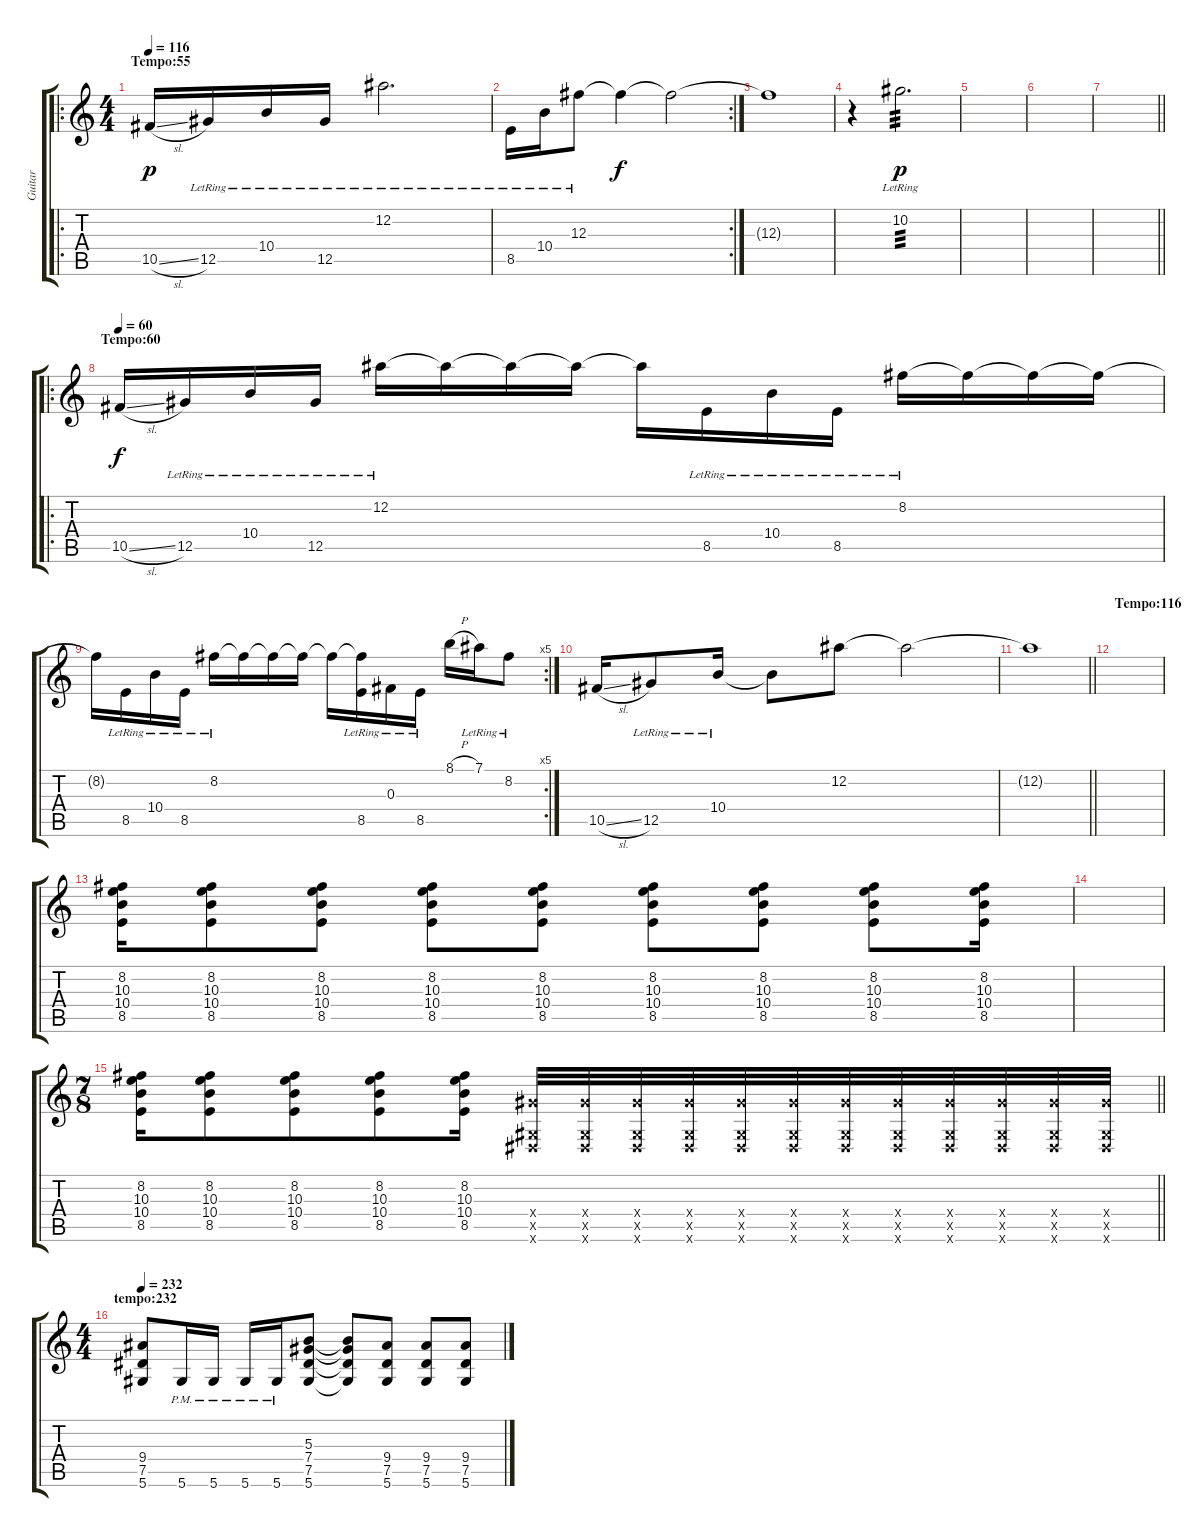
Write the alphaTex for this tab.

\track ("Guitar" "Guitar") {instrument distortionguitar}
\staff {score tabs}
\tuning (Eb4 Bb3 Gb3 Db3 Ab2 Eb2) {hide}
\ro
\ts (4 4)
\section ("" "Tempo:55")
\tempo 116
\tempo 55
\tempo 116
\clef g2
\ks c
10.5{sl}.16{dy p instrument pad2warm} 12.5{lr}.16 10.4{lr}.16 12.5{lr}.16 12.2{lr}.2{d} |
\rc 2
8.5{lr}.16 10.4{lr}.16 12.3{lr}.8 12.3{t}.4{dy f} 12.3{t}.2 |
12.3{t}.1{volume 0} |
r.4 10.2{lr}.2{d tp 3 dy p instrument electricguitarclean} |
|
|
\barLineRight lightlight
|
\ro
\section ("" "Tempo:60")
\tempo 60
10.5{sl}.16{dy f volume 13 instrument electricguitarjazz} 12.5{lr}.16 10.4{lr}.16 12.5{lr}.16 12.2{lr}.16 12.2{t}.16 12.2{t}.16 12.2{t}.16 12.2{t}.16 8.5{lr}.16 10.4{lr}.16 8.5{lr}.16 8.2{lr}.16 8.2{t}.16 8.2{t}.16 8.2{t}.16 |
\rc 5
8.2{t}.16 8.5{lr}.16 10.4{lr}.16 8.5{lr}.16 8.2{lr}.16 8.2{t}.16 8.2{t}.16 8.2{t}.16 8.2{t}.16 (8.2{t} 8.5{lr}).16 0.3{lr}.16 8.5{lr}.16 8.1{h}.16 7.1{lr}.16 8.2{lr}.8 |
10.5{sl}.16 12.5{lr}.8 10.4{lr}.16 10.4{t}.8 12.2.8 12.2{t}.2 |
\barLineRight lightlight
12.2{t}.1 |
\section ("" "Tempo:116")
|
(8.2 10.3 10.4 8.5).16 (8.2 10.3 10.4 8.5).8 (8.2 10.3 10.4 8.5).8 (8.2 10.3 10.4 8.5).8 (8.2 10.3 10.4 8.5).8 (8.2 10.3 10.4 8.5).8 (8.2 10.3 10.4 8.5).8 (8.2 10.3 10.4 8.5).8 (8.2 10.3 10.4 8.5).16 |
|
\ts (7 8)
\barLineRight lightlight
(8.2 10.3 10.4 8.5).16 (8.2 10.3 10.4 8.5).8 (8.2 10.3 10.4 8.5).8 (8.2 10.3 10.4 8.5).8 (8.2 10.3 10.4 8.5).16 (7.4{x} 0.5{x} 0.6{x}).32 (7.4{x} 0.5{x} 0.6{x}).32 (7.4{x} 0.5{x} 0.6{x}).32 (7.4{x} 0.5{x} 0.6{x}).32 (7.4{x} 0.5{x} 0.6{x}).32 (7.4{x} 0.5{x} 0.6{x}).32 (7.4{x} 0.5{x} 0.6{x}).32 (7.4{x} 0.5{x} 0.6{x}).32 (7.4{x} 0.5{x} 0.6{x}).32 (7.4{x} 0.5{x} 0.6{x}).32 (7.4{x} 0.5{x} 0.6{x}).32 (7.4{x} 0.5{x} 0.6{x}).32 |
\ts (4 4)
\section ("" "tempo:232")
\tempo 232
(9.4 7.5 5.6).8 5.6{pm}.16 5.6{pm}.16 5.6{pm}.16 5.6{pm}.16 (5.3 7.4 7.5 5.6).8 (5.3{t} 7.4{t} 7.5{t} 5.6{t}).8 (9.4 7.5 5.6).8 (9.4 7.5 5.6).8 (9.4 7.5 5.6).8
